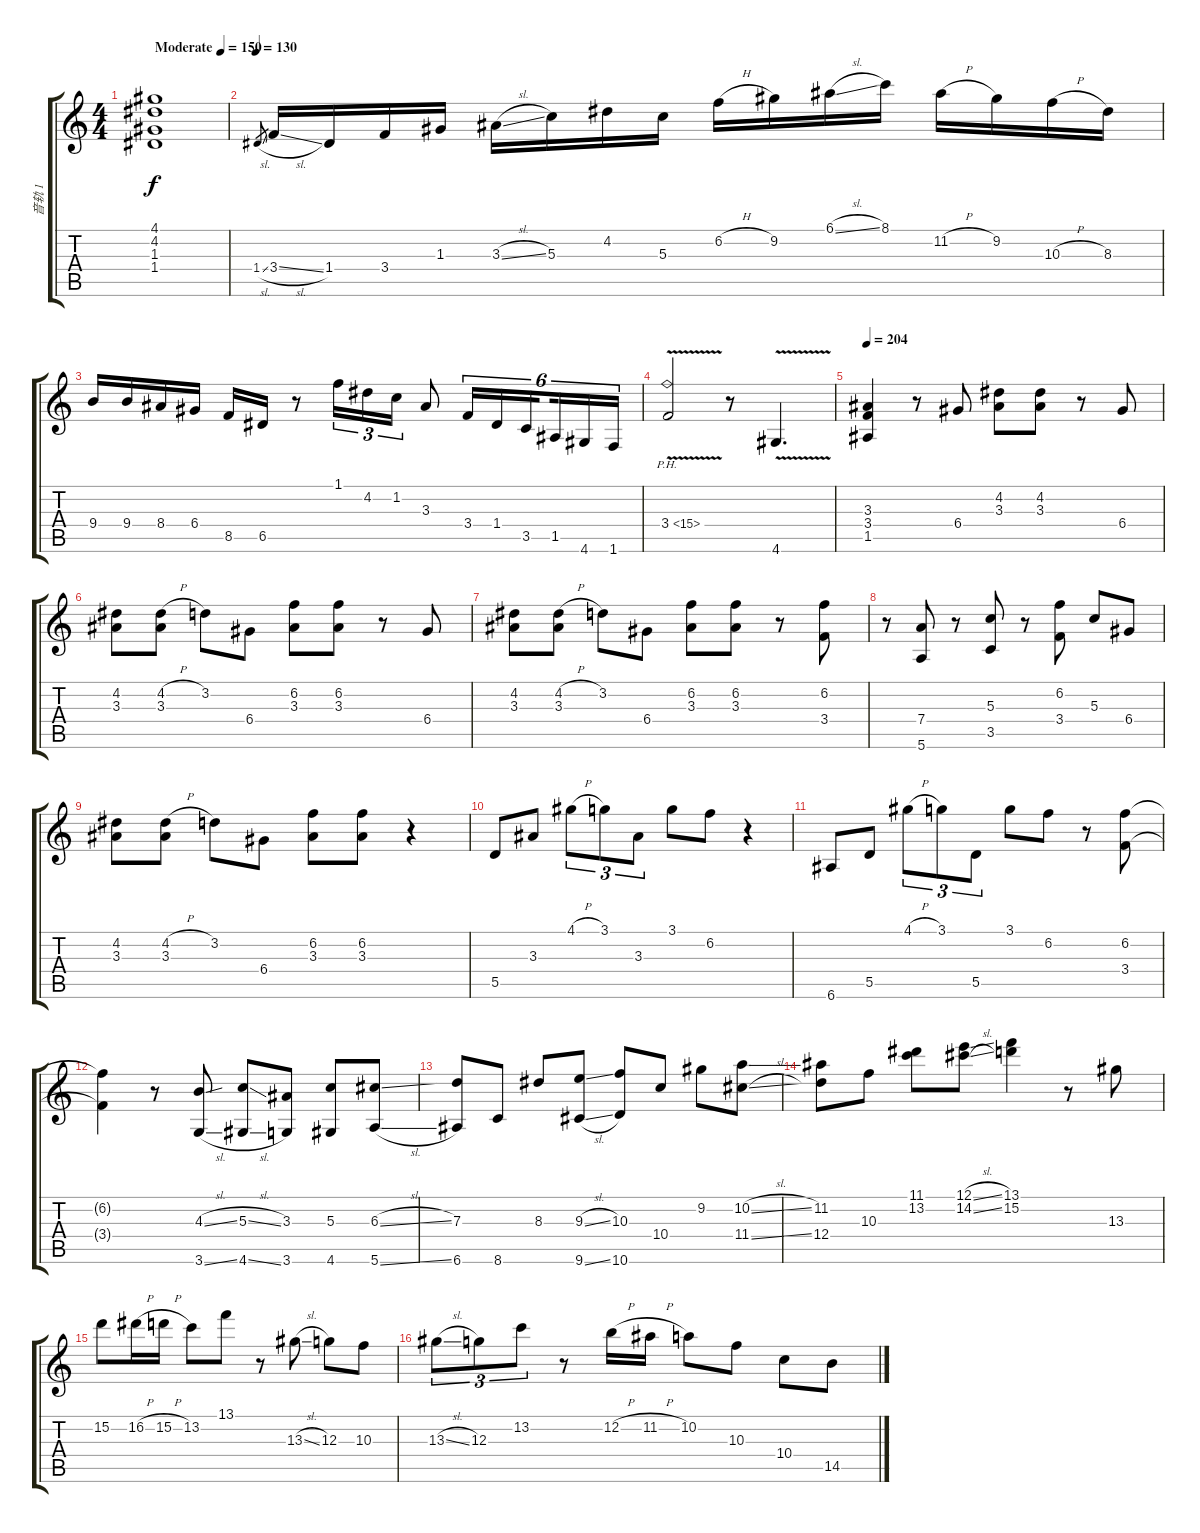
\track ("音轨 1" "音轨 1") {instrument distortionguitar}
\staff {score tabs}
\tuning (E4 B3 G3 D3 A2 E2) {hide}
\ts (4 4)
\tempo (150 "Moderate")
\clef g2
\ks c
(4.1 4.2 1.3 1.4).1{dy f instrument distortionguitar} |
\tempo 130
1.4{sl}.8{gr} 3.4{sl}.16 1.4.16 3.4.16 1.3.16 3.3{sl}.16 5.3.16 4.2.16 5.3.16 6.2{h}.16 9.2.16 6.1{sl}.16 8.1.16 11.2{h}.16 9.2.16 10.3{h}.16 8.3.16 |
9.4.16 9.4.16 8.4.16 6.4.16{txt ""} 8.5.16 6.5.16 r.8 1.1.16{tu (3 2)} 4.2.16{tu (3 2)} 1.2.16{tu (3 2)} 3.3.8 3.4.16{tu (6 4)} 1.4.16{tu (6 4)} 3.5.16{tu (6 4) beam splitsecondary} 1.5.16{tu (6 4)} 4.6.16{tu (6 4)} 1.6.16{tu (6 4)} |
3.4{ph 12 v}.2 r.8 4.6{v}.4{d} |
\tempo 204
(3.3 3.4 1.5).4{instrument acousticguitarnylon} r.8 6.4.8 (4.2 3.3).8 (4.2 3.3).8 r.8 6.4.8 |
(4.2 3.3).8 (4.2{h} 3.3).8 3.2.8 6.4.8 (6.2 3.3).8 (6.2 3.3).8 r.8 6.4.8 |
(4.2 3.3).8 (4.2{h} 3.3).8 3.2.8 6.4.8 (6.2 3.3).8 (6.2 3.3).8 r.8 (6.2 3.4).8 |
r.8 (7.4 5.6).8 r.8 (5.3 3.5).8 r.8 (6.2 3.4).8 5.3.8 6.4.8 |
(4.2 3.3).8 (4.2{h} 3.3).8 3.2.8 6.4.8 (6.2 3.3).8 (6.2 3.3).8 r.4 |
5.5.8 3.3.8 4.1{h}.8{tu (3 2)} 3.1.8{tu (3 2)} 3.3.8{tu (3 2)} 3.1.8 6.2.8 r.4 |
6.6.8 5.5.8 4.1{h}.8{tu (3 2)} 3.1.8{tu (3 2)} 5.5.8{tu (3 2)} 3.1.8 6.2.8 r.8 (6.2 3.4).8 |
(6.2{t} 3.4{t}).4 r.8 (4.3{sl} 3.6{sl}).8 (5.3{sl} 4.6{sl}).8 (3.3 3.6).8 (5.3 4.6).8 (6.3{sl} 5.6{sl}).8 |
(7.3 6.6).8 8.6.8 8.3.8 (9.3{sl} 9.6{sl}).8 (10.3 10.6).8 10.4.8 9.2.8 (10.2{sl} 11.4{sl}).8 |
(11.2 12.4).8 10.3.8 (11.1 13.2).8 (12.1{sl} 14.2{sl}).8 (13.1 15.2).4 r.8 13.3.8 |
15.2.8 16.2{h}.16 15.2{h}.16 13.2.8 13.1.8 r.8 13.3{sl}.8 12.3.8 10.3.8 |
13.3{sl}.8{tu (3 2)} 12.3.8{tu (3 2)} 13.2.8{tu (3 2)} r.8 12.2{h}.16 11.2{h}.16 10.2.8 10.3.8 10.4.8 14.5{sl}.8
